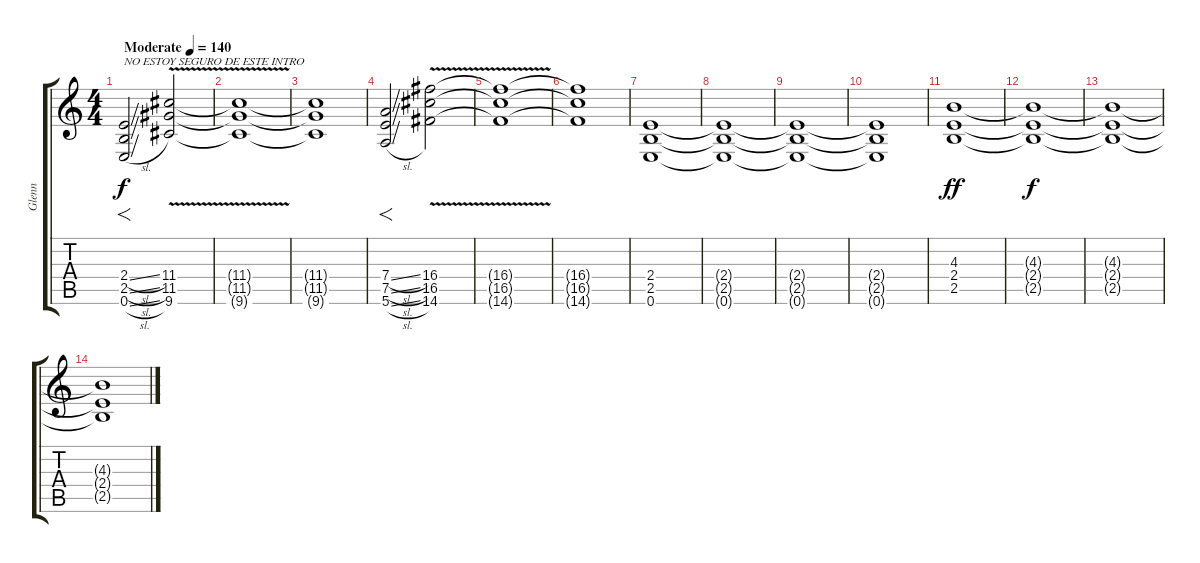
\track ("Glenn" "Glenn") {instrument distortionguitar}
\staff {score tabs}
\tuning (E4 B3 G3 D3 A2 E2) {hide}
\ts (4 4)
\tempo (140 "Moderate")
\clef g2
\ks c
(2.4{sl} 2.5{sl} 0.6{sl}).2{f txt "NO ESTOY SEGURO DE ESTE INTRO" dy f volume 9 instrument distortionguitar} (11.4{v} 11.5{v} 9.6{v}).2 |
(11.4{t} 11.5{t} 9.6{t}).1 |
(11.4{t} 11.5{t} 9.6{t}).1 |
(7.4{sl} 7.5{sl} 5.6{sl}).2{f} (16.4{v} 16.5{v} 14.6{v}).2 |
(16.4{t} 16.5{t} 14.6{t}).1 |
(16.4{t} 16.5{t} 14.6{t}).1 |
(2.4 2.5 0.6).1 |
(2.4{t} 2.5{t} 0.6{t}).1 |
(2.4{t} 2.5{t} 0.6{t}).1 |
(2.4{t} 2.5{t} 0.6{t}).1 |
(4.3 2.4 2.5).1{dy ff} |
(4.3{t} 2.4{t} 2.5{t}).1{dy f volume 7} |
(4.3{t} 2.4{t} 2.5{t}).1{volume 5} |
(4.3{t} 2.4{t} 2.5{t}).1{volume 3}
